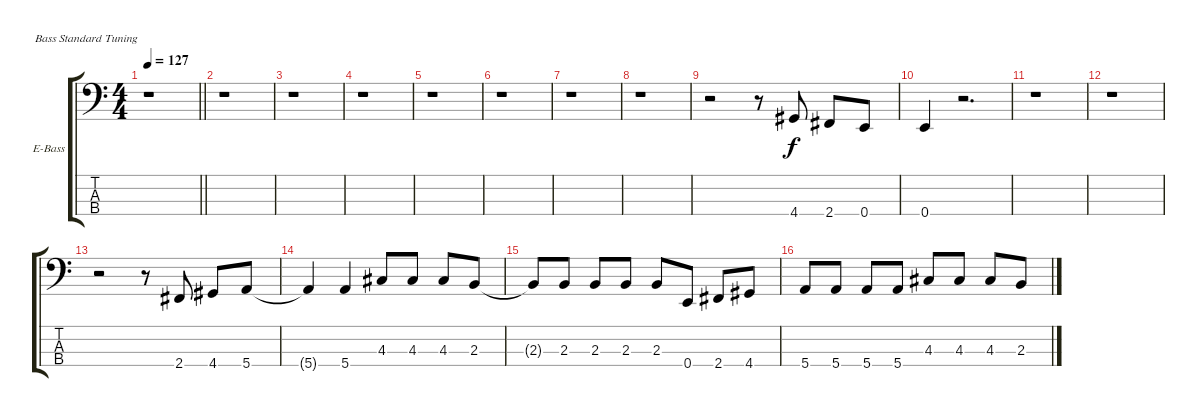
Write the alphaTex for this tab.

\defaultSystemsLayout 4
\bracketExtendMode groupsimilarinstruments
\firstSystemTrackNameOrientation horizontal
\otherSystemsTrackNameOrientation horizontal
\track ("Electric Bass" "E-Bass") {instrument electricbassfinger}
\staff {score tabs}
\tuning (G2 D2 A1 E1)
\ts (4 4)
\tempo 127
\clef f4
\scale
0.38796
\barLineRight lightlight
\ks c
r.1{dy f instrument electricbassfinger} |
\scale
0.204013 r.1 |
\scale
0.204013 r.1 |
\scale
0.204013 r.1 |
\scale
0.25 r.1 |
\scale
0.25 r.1 |
\scale
0.25 r.1 |
\scale
0.25 r.1 |
\scale
0.25 r.2 r.8 4.4.8 2.4.8 0.4.8 |
\scale
0.25 0.4.4 r.2{d} |
\scale
0.25 r.1 |
\scale
0.25 r.1 |
\scale
0.25 r.2 r.8 2.4.8 4.4.8 5.4.8 |
\scale
0.25 5.4{t}.4 5.4.4 4.3.8 4.3.8 4.3.8 2.3.8 |
\scale
0.25 2.3{t}.8 2.3.8 2.3.8 2.3.8 2.3.8 0.4.8 2.4.8 4.4.8 |
\scale
0.25 5.4.8 5.4.8 5.4.8 5.4.8 4.3.8 4.3.8 4.3.8 2.3.8
